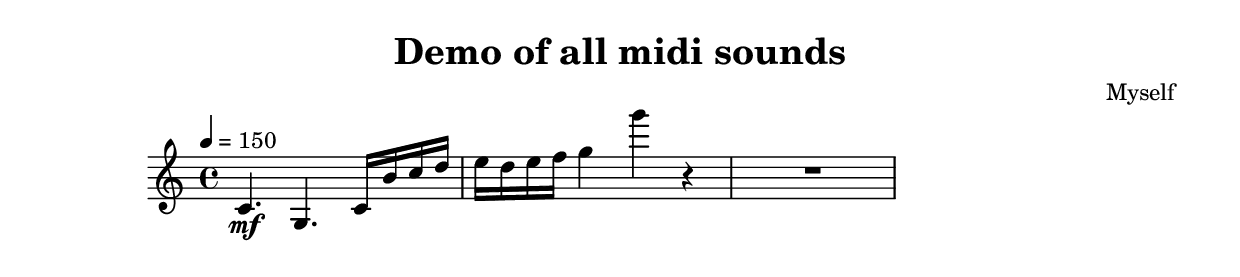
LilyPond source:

%% Do not edit this file; it is auto-generated from LSR http://lsr.dsi.unimi.it
%% This file is in the public domain.
\version "2.11.46"

\header {
  lsrtags = "vocal-music, keyboards, unfretted-strings, midi"

  texidoc = "
Problem: How to know which @code{midiInstrument} would be best for your
composition? Solution: A LilyPond demo file.



"
  doctitle = "Demo MidiInstruments"
} % begin verbatim
\header {
  title = "Demo of all midi sounds"
  arranger = "Myself "
}

basemelodie = \relative c' {
  c4. \mf g  c16 b' c d
  e16 d e f g4 g'4 r
  R1
}
melodie = { \tempo 4 = 150 \basemelodie }

\score {
  \new Staff <<
    \new Voice { \melodie
    }
  >>
  \layout { }
}

\score { 
  \new Staff <<
    %\set Staff.instrumentName= #"S/A"
    %\set Staff.midiMinimumVolume = #0.2 
    %\set Staff.midiMaximumVolume = #0.4
    %\set Voice.dynamicAbsoluteVolumeFunction = #0.6
    \new Voice { r \mf
      \set Staff.midiInstrument = #"acoustic grand" \melodie
      \set Staff.midiInstrument = #"bright acoustic" \melodie
      \set Staff.midiInstrument = #"electric grand" \melodie
      \set Staff.midiInstrument = #"honky-tonk" \melodie
      \set Staff.midiInstrument = #"electric piano 1" \melodie
      \set Staff.midiInstrument = #"electric piano 2" \melodie
      \set Staff.midiInstrument = #"harpsichord" \melodie
      \set Staff.midiInstrument = #"clav" \melodie
      \set Staff.midiInstrument = #"celesta" \melodie
      \set Staff.midiInstrument = #"glockenspiel" \melodie
      \set Staff.midiInstrument = #"music box" \melodie
      \set Staff.midiInstrument = #"vibraphone" \melodie
      \set Staff.midiInstrument = #"marimba" \melodie
      \set Staff.midiInstrument = #"xylophone" \melodie
      \set Staff.midiInstrument = #"tubular bells" \melodie
      \set Staff.midiInstrument = #"dulcimer" \melodie
      \set Staff.midiInstrument = #"drawbar organ" \melodie
      \set Staff.midiInstrument = #"percussive organ" \melodie
      \set Staff.midiInstrument = #"rock organ" \melodie
      \set Staff.midiInstrument = #"church organ" \melodie
      \set Staff.midiInstrument = #"reed organ" \melodie
      \set Staff.midiInstrument = #"accordion" \melodie
      \set Staff.midiInstrument = #"harmonica" \melodie
      \set Staff.midiInstrument = #"concertina" \melodie
      \set Staff.midiInstrument = #"acoustic guitar (nylon)" \melodie
      \set Staff.midiInstrument = #"acoustic guitar (steel)" \melodie
      \set Staff.midiInstrument = #"electric guitar (jazz)" \melodie
      \set Staff.midiInstrument = #"electric guitar (clean)" \melodie
      \set Staff.midiInstrument = #"electric guitar (muted)" \melodie
      \set Staff.midiInstrument = #"overdriven guitar" \melodie
      \set Staff.midiInstrument = #"distorted guitar" \melodie
      \set Staff.midiInstrument = #"acoustic bass" \melodie
      \set Staff.midiInstrument = #"electric bass (finger)" \melodie
      \set Staff.midiInstrument = #"electric bass (pick)" \melodie
      \set Staff.midiInstrument = #"fretless bass" \melodie
      \set Staff.midiInstrument = #"slap bass 1" \melodie
      \set Staff.midiInstrument = #"slap bass 2" \melodie
      \set Staff.midiInstrument = #"synth bass 1" \melodie
      \set Staff.midiInstrument = #"synth bass 2" \melodie
      \set Staff.midiInstrument = #"violin" \melodie
      \set Staff.midiInstrument = #"viola" \melodie
      \set Staff.midiInstrument = #"cello" \melodie
      \set Staff.midiInstrument = #"contrabass" \melodie
      \set Staff.midiInstrument = #"tremolo strings" \melodie
      \set Staff.midiInstrument = #"pizzicato strings" \melodie
      \set Staff.midiInstrument = #"orchestral strings" \melodie
      \set Staff.midiInstrument = #"timpani" \melodie
      \set Staff.midiInstrument = #"string ensemble 1" \melodie
      \set Staff.midiInstrument = #"string ensemble 2" \melodie
      \set Staff.midiInstrument = #"synthstrings 1" \melodie
      \set Staff.midiInstrument = #"synthstrings 2" \melodie
      \set Staff.midiInstrument = #"choir aahs" \melodie
      \set Staff.midiInstrument = #"voice oohs" \melodie
      \set Staff.midiInstrument = #"synth voice" \melodie
      \set Staff.midiInstrument = #"orchestra hit" \melodie
      \set Staff.midiInstrument = #"trumpet" \melodie
      \set Staff.midiInstrument = #"trombone" \melodie
      \set Staff.midiInstrument = #"tuba" \melodie
      \set Staff.midiInstrument = #"muted trumpet" \melodie
      \set Staff.midiInstrument = #"french horn" \melodie
      \set Staff.midiInstrument = #"brass section" \melodie
      \set Staff.midiInstrument = #"synthbrass 1" \melodie
      \set Staff.midiInstrument = #"synthbrass 2" \melodie
      \set Staff.midiInstrument = #"soprano sax" \melodie
      \set Staff.midiInstrument = #"alto sax" \melodie
      \set Staff.midiInstrument = #"tenor sax" \melodie
      \set Staff.midiInstrument = #"baritone sax" \melodie
      \set Staff.midiInstrument = #"oboe" \melodie
      \set Staff.midiInstrument = #"english horn" \melodie
      \set Staff.midiInstrument = #"bassoon" \melodie
      \set Staff.midiInstrument = #"clarinet" \melodie
      \set Staff.midiInstrument = #"piccolo" \melodie
      \set Staff.midiInstrument = #"flute" \melodie
      \set Staff.midiInstrument = #"recorder" \melodie
      \set Staff.midiInstrument = #"pan flute" \melodie
      \set Staff.midiInstrument = #"blown bottle" \melodie
      \set Staff.midiInstrument = #"shakuhachi" \melodie
      \set Staff.midiInstrument = #"whistle" \melodie
      \set Staff.midiInstrument = #"ocarina" \melodie
      \set Staff.midiInstrument = #"lead 1 (square)" \melodie
      \set Staff.midiInstrument = #"lead 2 (sawtooth)" \melodie
      \set Staff.midiInstrument = #"lead 3 (calliope)" \melodie
      \set Staff.midiInstrument = #"lead 4 (chiff)" \melodie
      \set Staff.midiInstrument = #"lead 5 (charang)" \melodie
      \set Staff.midiInstrument = #"lead 6 (voice)" \melodie
      \set Staff.midiInstrument = #"lead 7 (fifths)" \melodie
      \set Staff.midiInstrument = #"lead 8 (bass+lead)" \melodie
      \set Staff.midiInstrument = #"pad 1 (new age)" \melodie
      \set Staff.midiInstrument = #"pad 2 (warm)" \melodie
      \set Staff.midiInstrument = #"pad 3 (polysynth)" \melodie
      \set Staff.midiInstrument = #"pad 4 (choir)" \melodie
      \set Staff.midiInstrument = #"pad 5 (bowed)" \melodie
      \set Staff.midiInstrument = #"pad 6 (metallic)" \melodie
      \set Staff.midiInstrument = #"pad 7 (halo)" \melodie
      \set Staff.midiInstrument = #"pad 8 (sweep)" \melodie
      \set Staff.midiInstrument = #"fx 1 (rain)" \melodie
      \set Staff.midiInstrument = #"fx 2 (soundtrack)" \melodie
      \set Staff.midiInstrument = #"fx 3 (crystal)" \melodie
      \set Staff.midiInstrument = #"fx 4 (atmosphere)" \melodie
      \set Staff.midiInstrument = #"fx 5 (brightness)" \melodie
      \set Staff.midiInstrument = #"fx 6 (goblins)" \melodie
      \set Staff.midiInstrument = #"fx 7 (echoes)" \melodie
      \set Staff.midiInstrument = #"fx 8 (sci-fi)" \melodie
      \set Staff.midiInstrument = #"sitar" \melodie
      \set Staff.midiInstrument = #"banjo" \melodie
      \set Staff.midiInstrument = #"shamisen" \melodie
      \set Staff.midiInstrument = #"koto" \melodie
      \set Staff.midiInstrument = #"kalimba" \melodie
      \set Staff.midiInstrument = #"bagpipe" \melodie
      \set Staff.midiInstrument = #"fiddle" \melodie
      \set Staff.midiInstrument = #"shanai" \melodie
      \set Staff.midiInstrument = #"tinkle bell" \melodie
      \set Staff.midiInstrument = #"agogo" \melodie
      \set Staff.midiInstrument = #"steel drums" \melodie
      \set Staff.midiInstrument = #"woodblock" \melodie
      \set Staff.midiInstrument = #"taiko drum" \melodie
      \set Staff.midiInstrument = #"melodic tom" \melodie
      \set Staff.midiInstrument = #"synth drum" \melodie
      \set Staff.midiInstrument = #"reverse cymbal" \melodie
      \set Staff.midiInstrument = #"guitar fret noise" \melodie
      \set Staff.midiInstrument = #"breath noise" \melodie
      \set Staff.midiInstrument = #"seashore" \melodie
      \set Staff.midiInstrument = #"bird tweet" \melodie
      \set Staff.midiInstrument = #"telephone ring" \melodie
      \set Staff.midiInstrument = #"helicopter" \melodie
      \set Staff.midiInstrument = #"applause" \melodie
      \set Staff.midiInstrument = #"gunshot" \melodie
    }
  >>
  \midi { }
}
